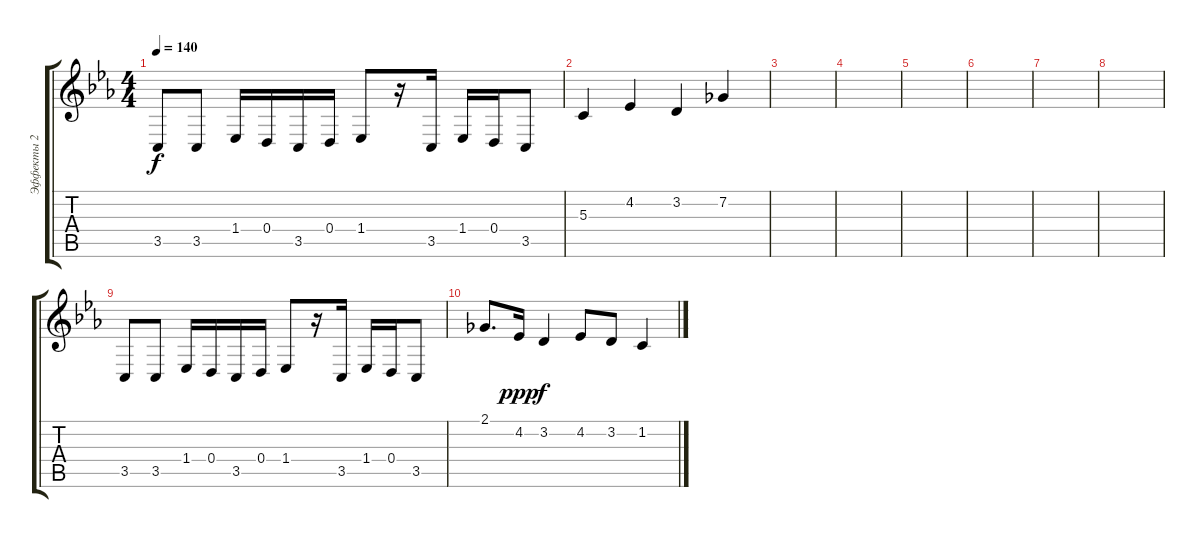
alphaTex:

\track ("Эффекты 2" "Эффекты 2") {instrument stringensemble2}
\staff {score tabs}
\tuning (E4 B3 G3 D3 A2 E2) {hide}
\ts (4 4)
\tempo 140
\clef g2
\ks eb
3.5.8{dy f} 3.5.8 1.4.16 0.4.16 3.5.16 0.4.16 1.4.8 r.16 3.5.16 1.4.16 0.4.16 3.5.8 |
5.3.4 4.2.4 3.2.4 7.2.4 |
|
|
|
|
|
|
3.5.8 3.5.8 1.4.16 0.4.16 3.5.16 0.4.16 1.4.8 r.16 3.5.16 1.4.16 0.4.16 3.5.8 |
2.1.8{d} 4.2.16{dy ppp} 3.2.4{dy f} 4.2.8 3.2.8 1.2.4
